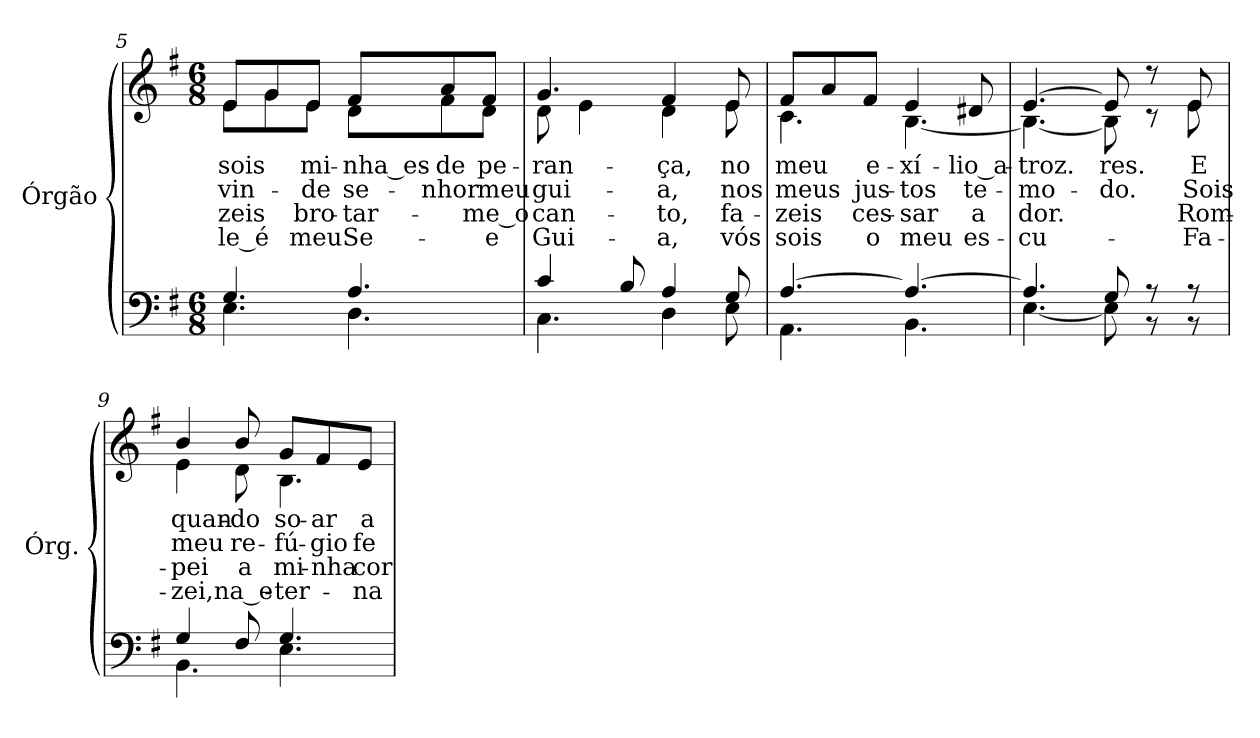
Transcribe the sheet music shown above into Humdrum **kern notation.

**kern	**kern	**text	**text	**text	**text
*part1	*part1	*part1	*part1	*part1	*part1
*staff2	*staff1	*staff1	*staff1	*staff1	*staff1
*I"Órgão	*	*	*	*	*
*I'Órg.	*	*	*	*	*
!!LO:LB:g=z
*clefF4	*clefG2	*	*	*	*
*k[f#]	*k[f#]	*	*	*	*
*e:	*e:	*	*	*	*
*M6/8	*M6/8	*	*	*	*
=5	=5	=5	=5	=5	=5
*^	*	*	*	*	*
!	!	!	!LO:LY:b:color=#000000	!LO:LY:b:color=#000000	!LO:LY:b:color=#000000	!LO:LY:b:color=#000000
*	*	*^	*	*	*	*
4.Gi/	4.Ei\	8ei/L	8ei\L	sois	vin-	-zeis	-le_é
.	.	8gi/	8gi\	.	.	.	.
!	!	!	!	!LO:LY:b:color=#000000	!LO:LY:b:color=#000000	!LO:LY:b:color=#000000	!LO:LY:b:color=#000000
.	.	8ei/J	8ei\J	mi-	-de	bro-	meu
!	!	!	!	!LO:LY:b:color=#000000	!LO:LY:b:color=#000000	!LO:LY:b:color=#000000	!LO:LY:b:color=#000000
4.Ai/	4.Di\	8f#i/L	8di\L	-nha_es-	se-	-tar-	Se-
!	!	!	!	!LO:LY:b:color=#000000	!LO:LY:b:color=#000000	!	!
.	.	8ai/	8f#i\	-de	-nhor	.	.
!	!	!	!	!LO:LY:b:color=#000000	!LO:LY:b:color=#000000	!LO:LY:b:color=#000000	!LO:LY:b:color=#000000
.	.	8f#i/J	8di\J	-pe-	meu	-me_o	e
=6	=6	=6	=6	=6	=6	=6	=6
!	!	!	!	!LO:LY:b:color=#000000	!LO:LY:b:color=#000000	!LO:LY:b:color=#000000	!LO:LY:b:color=#000000
4ci/	4.Ci\	4.gi/	8di\	-ran-	gui-	can-	Gui-
.	.	.	4ei\	.	.	.	.
8Bi/	.	.	.	.	.	.	.
!	!	!	!	!LO:LY:b:color=#000000	!LO:LY:b:color=#000000	!LO:LY:b:color=#000000	!LO:LY:b:color=#000000
4Ai/	4Di\	4f#i/	4di\	-ça,	-a,	-to,	-a,
!	!	!	!	!LO:LY:b:color=#000000	!LO:LY:b:color=#000000	!LO:LY:b:color=#000000	!LO:LY:b:color=#000000
8Gi/	8Ei\	8ei/	8ei\	no	nos	fa-	vós
=7	=7	=7	=7	=7	=7	=7	=7
!	!	!	!	!LO:LY:b:color=#000000	!LO:LY:b:color=#000000	!LO:LY:b:color=#000000	!LO:LY:b:color=#000000
[>4.Ai/	4.AAi\	8f#i/L	4.ci\	meu	meus	-zeis	sois
.	.	8ai/	.	.	.	.	.
!	!	!	!	!LO:LY:b:color=#000000	!LO:LY:b:color=#000000	!LO:LY:b:color=#000000	!LO:LY:b:color=#000000
.	.	8f#i/J	.	e-	jus-	ces-	o
!	!	!	!	!LO:LY:b:color=#000000	!LO:LY:b:color=#000000	!LO:LY:b:color=#000000	!LO:LY:b:color=#000000
4.Ai/_>	4.BBi\	4ei/	[<4.Bi\	-xí-	-tos	-sar	meu
!	!	!	!	!LO:LY:b:color=#000000	!LO:LY:b:color=#000000	!LO:LY:b:color=#000000	!LO:LY:b:color=#000000
.	.	8d#Xi/	.	-lio_a-	te-	a	es-
=8	=8	=8	=8	=8	=8	=8	=8
!	!	!	!	!LO:LY:b:color=#000000	!LO:LY:b:color=#000000	!LO:LY:b:color=#000000	!LO:LY:b:color=#000000
4.Ai/]	[<4.Ei\	[>4.ei/	4.Bi\_<	-troz.	-mo-	dor.	-cu-
!	!	!	!	!LO:LY:b:color=#000000	!LO:LY:b:color=#000000	!	!
8Gi/	8Ei\]	8ei/]	8Bi\]	-res.	-do.	.	.
8r	8r	8r	8r	.	.	.	.
!	!	!	!	!LO:LY:b:color=#000000	!LO:LY:b:color=#000000	!LO:LY:b:color=#000000	!LO:LY:b:color=#000000
8r	8r	8ei/	8ei\	E	Sois	Rom-	Fa-
=9	=9	=9	=9	=9	=9	=9	=9
!	!	!	!	!LO:LY:b:color=#000000	!LO:LY:b:color=#000000	!LO:LY:b:color=#000000	!LO:LY:b:color=#000000
4Gi/	4.BBi\	4bi/	4ei\	quan-	meu	-pei	-zei,
!	!	!	!	!LO:LY:b:color=#000000	!LO:LY:b:color=#000000	!LO:LY:b:color=#000000	!LO:LY:b:color=#000000
8F#i/	.	8bi/	8di\	-do	re-	a	na_e-
!	!	!	!	!LO:LY:b:color=#000000	!LO:LY:b:color=#000000	!LO:LY:b:color=#000000	!LO:LY:b:color=#000000
4.Gi/	4.Ei\	8gi/L	4.Bi\	so-	-fú-	mi-	-ter-
!	!	!	!	!LO:LY:b:color=#000000	!LO:LY:b:color=#000000	!LO:LY:b:color=#000000	!
.	.	8f#i/	.	-ar	-gio	-nha	.
!	!	!	!	!LO:LY:b:color=#000000	!LO:LY:b:color=#000000	!LO:LY:b:color=#000000	!LO:LY:b:color=#000000
.	.	8ei/J	.	a	fe-	cor-	-na
*v	*v	*	*	*	*	*	*
*	*v	*v	*	*	*	*
=	=	=	=	=	=
*-	*-	*-	*-	*-	*-
